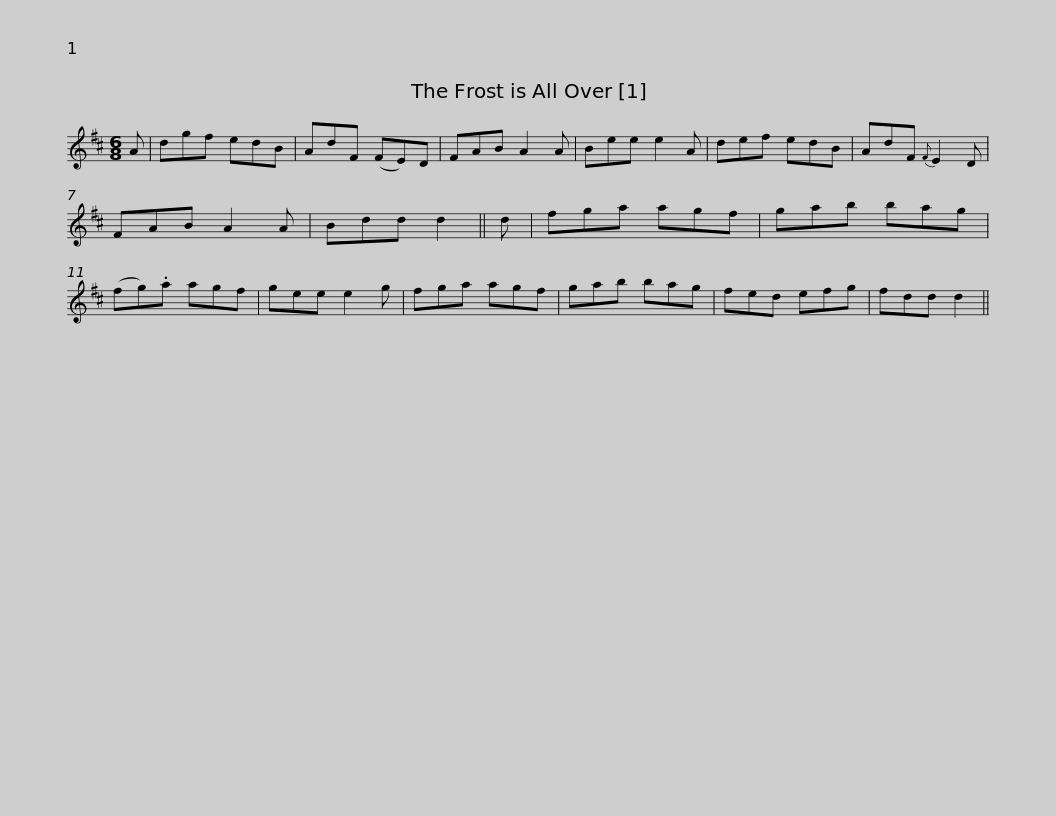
X:1
L:1/8
M:6/8
I:linebreak $
K:D
V:1 treble
V:1
 A | dgf edB | AdF (FE)D | FAB A2 A | Bee e2 A | %5
 def edB | AdF{F} E2 D | FAB A2 A |$ Bdd d2 || d | %10
 fga agf | gab bag | (fg).a agf | gee e2 g | fga agf |$ %15
 gab bag | fed efg | fdd d2 || %18
